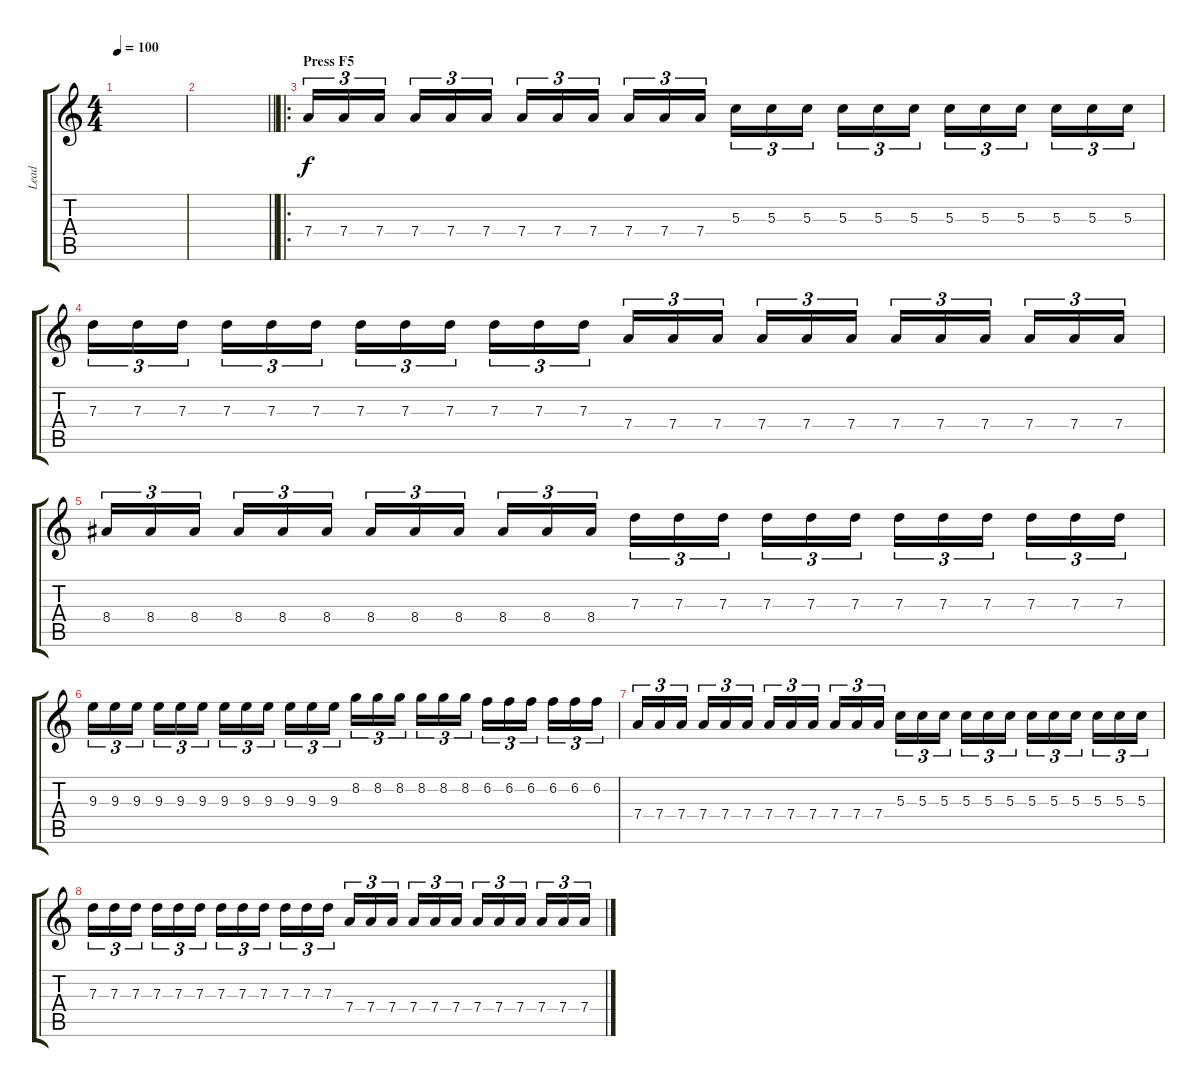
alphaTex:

\track ("Lead" "Lead") {instrument overdrivenguitar}
\staff {score tabs}
\tuning (E4 B3 G3 D3 A2 E2) {hide}
\ts (4 4)
\tempo 100
\clef g2
\ks c
|
\barLineRight lightlight
|
\ro
\section ("" "Press F5")
7.4.16{tu (3 2)} 7.4.16{tu (3 2)} 7.4.16{tu (3 2) beam splitsecondary} 7.4.16{tu (3 2)} 7.4.16{tu (3 2)} 7.4.16{tu (3 2)} 7.4.16{tu (3 2)} 7.4.16{tu (3 2)} 7.4.16{tu (3 2) beam splitsecondary} 7.4.16{tu (3 2)} 7.4.16{tu (3 2)} 7.4.16{tu (3 2)} 5.3.16{tu (3 2)} 5.3.16{tu (3 2)} 5.3.16{tu (3 2) beam splitsecondary} 5.3.16{tu (3 2)} 5.3.16{tu (3 2)} 5.3.16{tu (3 2)} 5.3.16{tu (3 2)} 5.3.16{tu (3 2)} 5.3.16{tu (3 2) beam splitsecondary} 5.3.16{tu (3 2)} 5.3.16{tu (3 2)} 5.3.16{tu (3 2)} |
7.3.16{tu (3 2)} 7.3.16{tu (3 2)} 7.3.16{tu (3 2) beam splitsecondary} 7.3.16{tu (3 2)} 7.3.16{tu (3 2)} 7.3.16{tu (3 2)} 7.3.16{tu (3 2)} 7.3.16{tu (3 2)} 7.3.16{tu (3 2) beam splitsecondary} 7.3.16{tu (3 2)} 7.3.16{tu (3 2)} 7.3.16{tu (3 2)} 7.4.16{tu (3 2)} 7.4.16{tu (3 2)} 7.4.16{tu (3 2) beam splitsecondary} 7.4.16{tu (3 2)} 7.4.16{tu (3 2)} 7.4.16{tu (3 2)} 7.4.16{tu (3 2)} 7.4.16{tu (3 2)} 7.4.16{tu (3 2) beam splitsecondary} 7.4.16{tu (3 2)} 7.4.16{tu (3 2)} 7.4.16{tu (3 2)} |
8.4.16{tu (3 2)} 8.4.16{tu (3 2)} 8.4.16{tu (3 2) beam splitsecondary} 8.4.16{tu (3 2)} 8.4.16{tu (3 2)} 8.4.16{tu (3 2)} 8.4.16{tu (3 2)} 8.4.16{tu (3 2)} 8.4.16{tu (3 2) beam splitsecondary} 8.4.16{tu (3 2)} 8.4.16{tu (3 2)} 8.4.16{tu (3 2)} 7.3.16{tu (3 2)} 7.3.16{tu (3 2)} 7.3.16{tu (3 2) beam splitsecondary} 7.3.16{tu (3 2)} 7.3.16{tu (3 2)} 7.3.16{tu (3 2)} 7.3.16{tu (3 2)} 7.3.16{tu (3 2)} 7.3.16{tu (3 2) beam splitsecondary} 7.3.16{tu (3 2)} 7.3.16{tu (3 2)} 7.3.16{tu (3 2)} |
9.3.16{tu (3 2)} 9.3.16{tu (3 2)} 9.3.16{tu (3 2) beam splitsecondary} 9.3.16{tu (3 2)} 9.3.16{tu (3 2)} 9.3.16{tu (3 2)} 9.3.16{tu (3 2)} 9.3.16{tu (3 2)} 9.3.16{tu (3 2) beam splitsecondary} 9.3.16{tu (3 2)} 9.3.16{tu (3 2)} 9.3.16{tu (3 2)} 8.2.16{tu (3 2)} 8.2.16{tu (3 2)} 8.2.16{tu (3 2) beam splitsecondary} 8.2.16{tu (3 2)} 8.2.16{tu (3 2)} 8.2.16{tu (3 2)} 6.2.16{tu (3 2)} 6.2.16{tu (3 2)} 6.2.16{tu (3 2) beam splitsecondary} 6.2.16{tu (3 2)} 6.2.16{tu (3 2)} 6.2.16{tu (3 2)} |
7.4.16{tu (3 2)} 7.4.16{tu (3 2)} 7.4.16{tu (3 2) beam splitsecondary} 7.4.16{tu (3 2)} 7.4.16{tu (3 2)} 7.4.16{tu (3 2)} 7.4.16{tu (3 2)} 7.4.16{tu (3 2)} 7.4.16{tu (3 2) beam splitsecondary} 7.4.16{tu (3 2)} 7.4.16{tu (3 2)} 7.4.16{tu (3 2)} 5.3.16{tu (3 2)} 5.3.16{tu (3 2)} 5.3.16{tu (3 2) beam splitsecondary} 5.3.16{tu (3 2)} 5.3.16{tu (3 2)} 5.3.16{tu (3 2)} 5.3.16{tu (3 2)} 5.3.16{tu (3 2)} 5.3.16{tu (3 2) beam splitsecondary} 5.3.16{tu (3 2)} 5.3.16{tu (3 2)} 5.3.16{tu (3 2)} |
7.3.16{tu (3 2)} 7.3.16{tu (3 2)} 7.3.16{tu (3 2) beam splitsecondary} 7.3.16{tu (3 2)} 7.3.16{tu (3 2)} 7.3.16{tu (3 2)} 7.3.16{tu (3 2)} 7.3.16{tu (3 2)} 7.3.16{tu (3 2) beam splitsecondary} 7.3.16{tu (3 2)} 7.3.16{tu (3 2)} 7.3.16{tu (3 2)} 7.4.16{tu (3 2)} 7.4.16{tu (3 2)} 7.4.16{tu (3 2) beam splitsecondary} 7.4.16{tu (3 2)} 7.4.16{tu (3 2)} 7.4.16{tu (3 2)} 7.4.16{tu (3 2)} 7.4.16{tu (3 2)} 7.4.16{tu (3 2) beam splitsecondary} 7.4.16{tu (3 2)} 7.4.16{tu (3 2)} 7.4.16{tu (3 2)}
